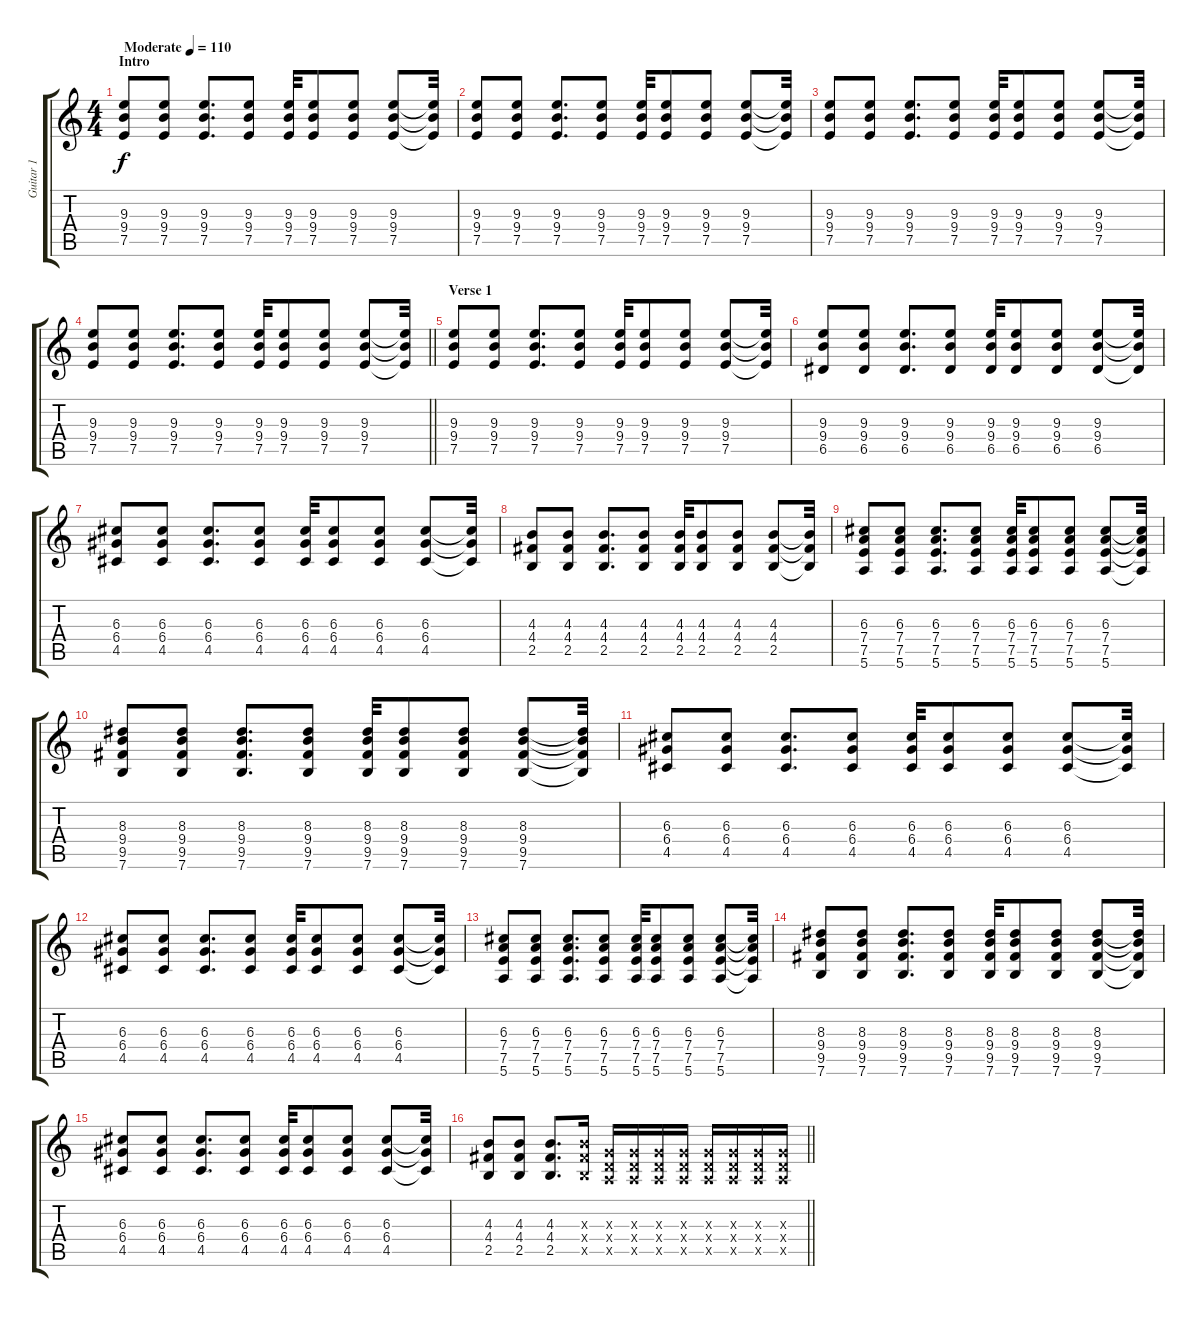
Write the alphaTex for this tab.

\track ("Guitar 1" "Guitar 1") {instrument acousticguitarsteel}
\staff {score tabs}
\tuning (E4 B3 G3 D3 A2 E2) {hide}
\ts (4 4)
\section ("" "Intro")
\tempo (110 "Moderate")
\clef g2
\ks c
(9.3 9.4 7.5).8{dy f instrument acousticguitarsteel} (9.3 9.4 7.5).8 (9.3 9.4 7.5).8{d} (9.3 9.4 7.5).8 (9.3 9.4 7.5).32 (9.3 9.4 7.5).8 (9.3 9.4 7.5).8 (9.3 9.4 7.5).8 (9.3{t} 9.4{t} 7.5{t}).32 |
(9.3 9.4 7.5).8 (9.3 9.4 7.5).8 (9.3 9.4 7.5).8{d} (9.3 9.4 7.5).8 (9.3 9.4 7.5).32 (9.3 9.4 7.5).8 (9.3 9.4 7.5).8 (9.3 9.4 7.5).8 (9.3{t} 9.4{t} 7.5{t}).32 |
(9.3 9.4 7.5).8 (9.3 9.4 7.5).8 (9.3 9.4 7.5).8{d} (9.3 9.4 7.5).8 (9.3 9.4 7.5).32 (9.3 9.4 7.5).8 (9.3 9.4 7.5).8 (9.3 9.4 7.5).8 (9.3{t} 9.4{t} 7.5{t}).32 |
\barLineRight lightlight
(9.3 9.4 7.5).8 (9.3 9.4 7.5).8 (9.3 9.4 7.5).8{d} (9.3 9.4 7.5).8 (9.3 9.4 7.5).32 (9.3 9.4 7.5).8 (9.3 9.4 7.5).8 (9.3 9.4 7.5).8 (9.3{t} 9.4{t} 7.5{t}).32 |
\section ("" "Verse 1")
(9.3 9.4 7.5).8 (9.3 9.4 7.5).8 (9.3 9.4 7.5).8{d} (9.3 9.4 7.5).8 (9.3 9.4 7.5).32 (9.3 9.4 7.5).8 (9.3 9.4 7.5).8 (9.3 9.4 7.5).8 (9.3{t} 9.4{t} 7.5{t}).32 |
(9.3 9.4 6.5).8 (9.3 9.4 6.5).8 (9.3 9.4 6.5).8{d} (9.3 9.4 6.5).8 (9.3 9.4 6.5).32 (9.3 9.4 6.5).8 (9.3 9.4 6.5).8 (9.3 9.4 6.5).8 (9.3{t} 9.4{t} 6.5{t}).32 |
(6.3 6.4 4.5).8 (6.3 6.4 4.5).8 (6.3 6.4 4.5).8{d} (6.3 6.4 4.5).8 (6.3 6.4 4.5).32 (6.3 6.4 4.5).8 (6.3 6.4 4.5).8 (6.3 6.4 4.5).8 (6.3{t} 6.4{t} 4.5{t}).32 |
(4.3 4.4 2.5).8 (4.3 4.4 2.5).8 (4.3 4.4 2.5).8{d} (4.3 4.4 2.5).8 (4.3 4.4 2.5).32 (4.3 4.4 2.5).8 (4.3 4.4 2.5).8 (4.3 4.4 2.5).8 (4.3{t} 4.4{t} 2.5{t}).32 |
(6.3 7.4 7.5 5.6).8 (6.3 7.4 7.5 5.6).8 (6.3 7.4 7.5 5.6).8{d} (6.3 7.4 7.5 5.6).8 (6.3 7.4 7.5 5.6).32 (6.3 7.4 7.5 5.6).8 (6.3 7.4 7.5 5.6).8 (6.3 7.4 7.5 5.6).8 (6.3{t} 7.4{t} 7.5{t} 5.6{t}).32 |
(8.3 9.4 9.5 7.6).8 (8.3 9.4 9.5 7.6).8 (8.3 9.4 9.5 7.6).8{d} (8.3 9.4 9.5 7.6).8 (8.3 9.4 9.5 7.6).32 (8.3 9.4 9.5 7.6).8 (8.3 9.4 9.5 7.6).8 (8.3 9.4 9.5 7.6).8 (8.3{t} 9.4{t} 9.5{t} 7.6{t}).32 |
(6.3 6.4 4.5).8 (6.3 6.4 4.5).8 (6.3 6.4 4.5).8{d} (6.3 6.4 4.5).8 (6.3 6.4 4.5).32 (6.3 6.4 4.5).8 (6.3 6.4 4.5).8 (6.3 6.4 4.5).8 (6.3{t} 6.4{t} 4.5{t}).32 |
(6.3 6.4 4.5).8 (6.3 6.4 4.5).8 (6.3 6.4 4.5).8{d} (6.3 6.4 4.5).8 (6.3 6.4 4.5).32 (6.3 6.4 4.5).8 (6.3 6.4 4.5).8 (6.3 6.4 4.5).8 (6.3{t} 6.4{t} 4.5{t}).32 |
(6.3 7.4 7.5 5.6).8 (6.3 7.4 7.5 5.6).8 (6.3 7.4 7.5 5.6).8{d} (6.3 7.4 7.5 5.6).8 (6.3 7.4 7.5 5.6).32 (6.3 7.4 7.5 5.6).8 (6.3 7.4 7.5 5.6).8 (6.3 7.4 7.5 5.6).8 (6.3{t} 7.4{t} 7.5{t} 5.6{t}).32 |
(8.3 9.4 9.5 7.6).8 (8.3 9.4 9.5 7.6).8 (8.3 9.4 9.5 7.6).8{d} (8.3 9.4 9.5 7.6).8 (8.3 9.4 9.5 7.6).32 (8.3 9.4 9.5 7.6).8 (8.3 9.4 9.5 7.6).8 (8.3 9.4 9.5 7.6).8 (8.3{t} 9.4{t} 9.5{t} 7.6{t}).32 |
(6.3 6.4 4.5).8 (6.3 6.4 4.5).8 (6.3 6.4 4.5).8{d} (6.3 6.4 4.5).8 (6.3 6.4 4.5).32 (6.3 6.4 4.5).8 (6.3 6.4 4.5).8 (6.3 6.4 4.5).8 (6.3{t} 6.4{t} 4.5{t}).32 |
\barLineRight lightlight
(4.3 4.4 2.5).8 (4.3 4.4 2.5).8 (4.3 4.4 2.5).8{d} (4.3{x} 4.4{x} 2.5{x}).16 (0.3{x} 0.4{x} 0.5{x}).16 (0.3{x} 0.4{x} 0.5{x}).16 (0.3{x} 0.4{x} 0.5{x}).16 (0.3{x} 0.4{x} 0.5{x}).16 (0.3{x} 0.4{x} 0.5{x}).16 (0.3{x} 0.4{x} 0.5{x}).16 (0.3{x} 0.4{x} 0.5{x}).16 (0.3{x} 0.4{x} 0.5{x}).16
